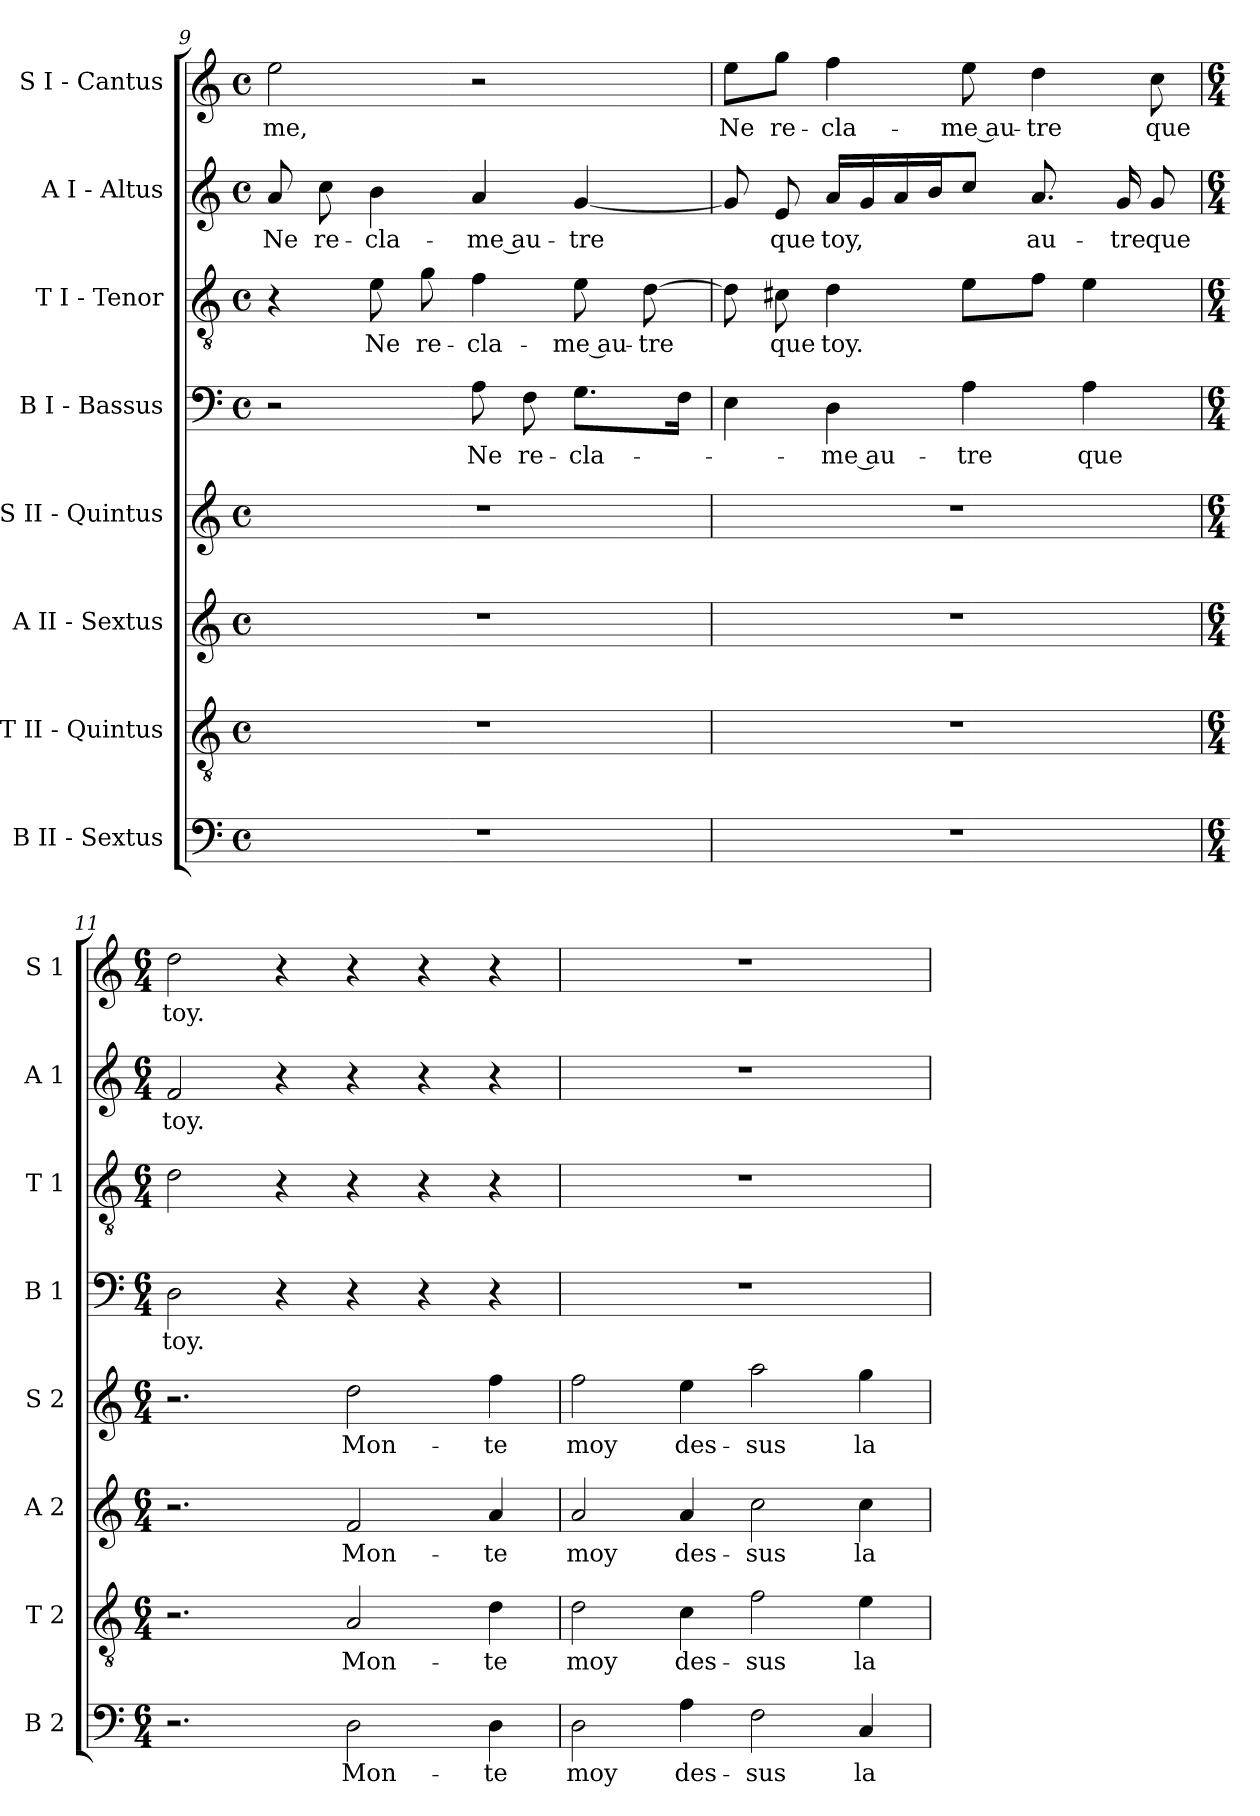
**kern	**text	**kern	**text	**kern	**text	**kern	**text	**kern	**text	**kern	**text	**kern	**text	**kern	**text
*part8	*part8	*part7	*part7	*part6	*part6	*part5	*part5	*part4	*part4	*part3	*part3	*part2	*part2	*part1	*part1
*staff8	*staff8	*staff7	*staff7	*staff6	*staff6	*staff5	*staff5	*staff4	*staff4	*staff3	*staff3	*staff2	*staff2	*staff1	*staff1
*I"B II - Sextus	*	*I"T II - Quintus	*	*I"A II - Sextus	*	*I"S II - Quintus	*	*I"B I - Bassus	*	*I"T I - Tenor	*	*I"A I - Altus	*	*I"S I - Cantus	*
*I'B 2	*	*I'T 2	*	*I'A 2	*	*I'S 2	*	*I'B 1	*	*I'T 1	*	*I'A 1	*	*I'S 1	*
!!LO:PB:g=z
*clefF4	*	*clefGv2	*	*clefG2	*	*clefG2	*	*clefF4	*	*clefGv2	*	*clefG2	*	*clefG2	*
*k[]	*	*k[]	*	*k[]	*	*k[]	*	*k[]	*	*k[]	*	*k[]	*	*k[]	*
*C:	*	*C:	*	*C:	*	*C:	*	*C:	*	*C:	*	*C:	*	*C:	*
*M4/4	*	*M4/4	*	*M4/4	*	*M4/4	*	*M4/4	*	*M4/4	*	*M4/4	*	*M4/4	*
*met(c)	*	*met(c)	*	*met(c)	*	*met(c)	*	*met(c)	*	*met(c)	*	*met(c)	*	*met(c)	*
=9	=9	=9	=9	=9	=9	=9	=9	=9	=9	=9	=9	=9	=9	=9	=9
!	!	!	!	!	!	!	!	!	!	!	!	!	!LO:LY:b	!	!LO:LY:b
1r	.	1r	.	1r	.	1r	.	2r	.	4r	.	8a/	Ne	2ee\	-me,
!	!	!	!	!	!	!	!	!	!	!	!	!	!LO:LY:b	!	!
.	.	.	.	.	.	.	.	.	.	.	.	8cc\	re-	.	.
!	!	!	!	!	!	!	!	!	!	!	!LO:LY:b	!	!LO:LY:b	!	!
.	.	.	.	.	.	.	.	.	.	8e\	Ne	4b\	-cla-	.	.
!	!	!	!	!	!	!	!	!	!	!	!LO:LY:b	!	!	!	!
.	.	.	.	.	.	.	.	.	.	8g\	re-	.	.	.	.
!	!	!	!	!	!	!	!	!	!LO:LY:b	!	!LO:LY:b	!	!LO:LY:b	!	!
.	.	.	.	.	.	.	.	8A\	Ne	4f\	-cla-	4a/	-me au-	2r	.
!	!	!	!	!	!	!	!	!	!LO:LY:b	!	!	!	!	!	!
.	.	.	.	.	.	.	.	8F\	re-	.	.	.	.	.	.
!	!	!	!	!	!	!	!	!	!LO:LY:b	!	!LO:LY:b	!	!LO:LY:b	!	!
.	.	.	.	.	.	.	.	8.G\L	-cla-	8e\	-me au-	[4g/	-tre	.	.
!	!	!	!	!	!	!	!	!	!	!	!LO:LY:b	!	!	!	!
.	.	.	.	.	.	.	.	.	.	[8d\	-tre	.	.	.	.
.	.	.	.	.	.	.	.	16F\Jk	.	.	.	.	.	.	.
=10	=10	=10	=10	=10	=10	=10	=10	=10	=10	=10	=10	=10	=10	=10	=10
!	!	!	!	!	!	!	!	!	!	!	!	!	!	!	!LO:LY:b
1r	.	1r	.	1r	.	1r	.	4E\	.	8d\]	.	8g/]	.	8ee\L	Ne
!	!	!	!	!	!	!	!	!	!	!	!LO:LY:b	!	!LO:LY:b	!	!LO:LY:b
.	.	.	.	.	.	.	.	.	.	8c#X\	que	8e/	que	8gg\J	re-
!	!	!	!	!	!	!	!	!	!LO:LY:b	!	!LO:LY:b	!	!LO:LY:b	!	!LO:LY:b
.	.	.	.	.	.	.	.	4D\	-me au-	4d\	toy.	16a/LL	toy,	4ff\	-cla-
.	.	.	.	.	.	.	.	.	.	.	.	16g/	.	.	.
.	.	.	.	.	.	.	.	.	.	.	.	16a/	.	.	.
.	.	.	.	.	.	.	.	.	.	.	.	16b/J	.	.	.
!	!	!	!	!	!	!	!	!	!LO:LY:b	!	!	!	!	!	!LO:LY:b
.	.	.	.	.	.	.	.	4A\	-tre	8e\L	.	8cc/J	.	8ee\	-me au-
!	!	!	!	!	!	!	!	!	!	!	!	!	!LO:LY:b	!	!LO:LY:b
.	.	.	.	.	.	.	.	.	.	8f\J	.	8.a/	au-	4dd\	-tre
!	!	!	!	!	!	!	!	!	!LO:LY:b	!	!	!	!	!	!
.	.	.	.	.	.	.	.	4A\	que	4e\	.	.	.	.	.
!	!	!	!	!	!	!	!	!	!	!	!	!	!LO:LY:b	!	!
.	.	.	.	.	.	.	.	.	.	.	.	16g/	-tre	.	.
!	!	!	!	!	!	!	!	!	!	!	!	!	!LO:LY:b	!	!LO:LY:b
.	.	.	.	.	.	.	.	.	.	.	.	8g/	que	8cc\	que
=11	=11	=11	=11	=11	=11	=11	=11	=11	=11	=11	=11	=11	=11	=11	=11
*M6/4	*	*M6/4	*	*M6/4	*	*M6/4	*	*M6/4	*	*M6/4	*	*M6/4	*	*M6/4	*
!	!	!	!	!	!	!	!	!	!LO:LY:b	!	!	!	!LO:LY:b	!	!LO:LY:b
2.r	.	2.r	.	2.r	.	2.r	.	2D\	toy.	2d\	.	2f/	toy.	2dd\	toy.
.	.	.	.	.	.	.	.	4r	.	4r	.	4r	.	4r	.
!	!LO:LY:b	!	!LO:LY:b	!	!LO:LY:b	!	!LO:LY:b	!	!	!	!	!	!	!	!
2D\	Mon-	2A/	Mon-	2f/	Mon-	2dd\	Mon-	4r	.	4r	.	4r	.	4r	.
.	.	.	.	.	.	.	.	4r	.	4r	.	4r	.	4r	.
!	!LO:LY:b	!	!LO:LY:b	!	!LO:LY:b	!	!LO:LY:b	!	!	!	!	!	!	!	!
4D\	-te	4d\	-te	4a/	-te	4ff\	-te	4r	.	4r	.	4r	.	4r	.
!!LO:LB:g=z
=12	=12	=12	=12	=12	=12	=12	=12	=12	=12	=12	=12	=12	=12	=12	=12
!	!LO:LY:b	!	!LO:LY:b	!	!LO:LY:b	!	!LO:LY:b	!	!	!	!	!	!	!	!
2D\	moy	2d\	moy	2a/	moy	2ff\	moy	1.r	.	1.r	.	1.r	.	1.r	.
!	!LO:LY:b	!	!LO:LY:b	!	!LO:LY:b	!	!LO:LY:b	!	!	!	!	!	!	!	!
4A\	des-	4c\	des-	4a/	des-	4ee\	des-	.	.	.	.	.	.	.	.
!	!LO:LY:b	!	!LO:LY:b	!	!LO:LY:b	!	!LO:LY:b	!	!	!	!	!	!	!	!
2F\	-sus	2f\	-sus	2cc\	-sus	2aa\	-sus	.	.	.	.	.	.	.	.
!	!LO:LY:b	!	!LO:LY:b	!	!LO:LY:b	!	!LO:LY:b	!	!	!	!	!	!	!	!
4C/	la	4e\	la	4cc\	la	4gg\	la	.	.	.	.	.	.	.	.
=	=	=	=	=	=	=	=	=	=	=	=	=	=	=	=
*-	*-	*-	*-	*-	*-	*-	*-	*-	*-	*-	*-	*-	*-	*-	*-
